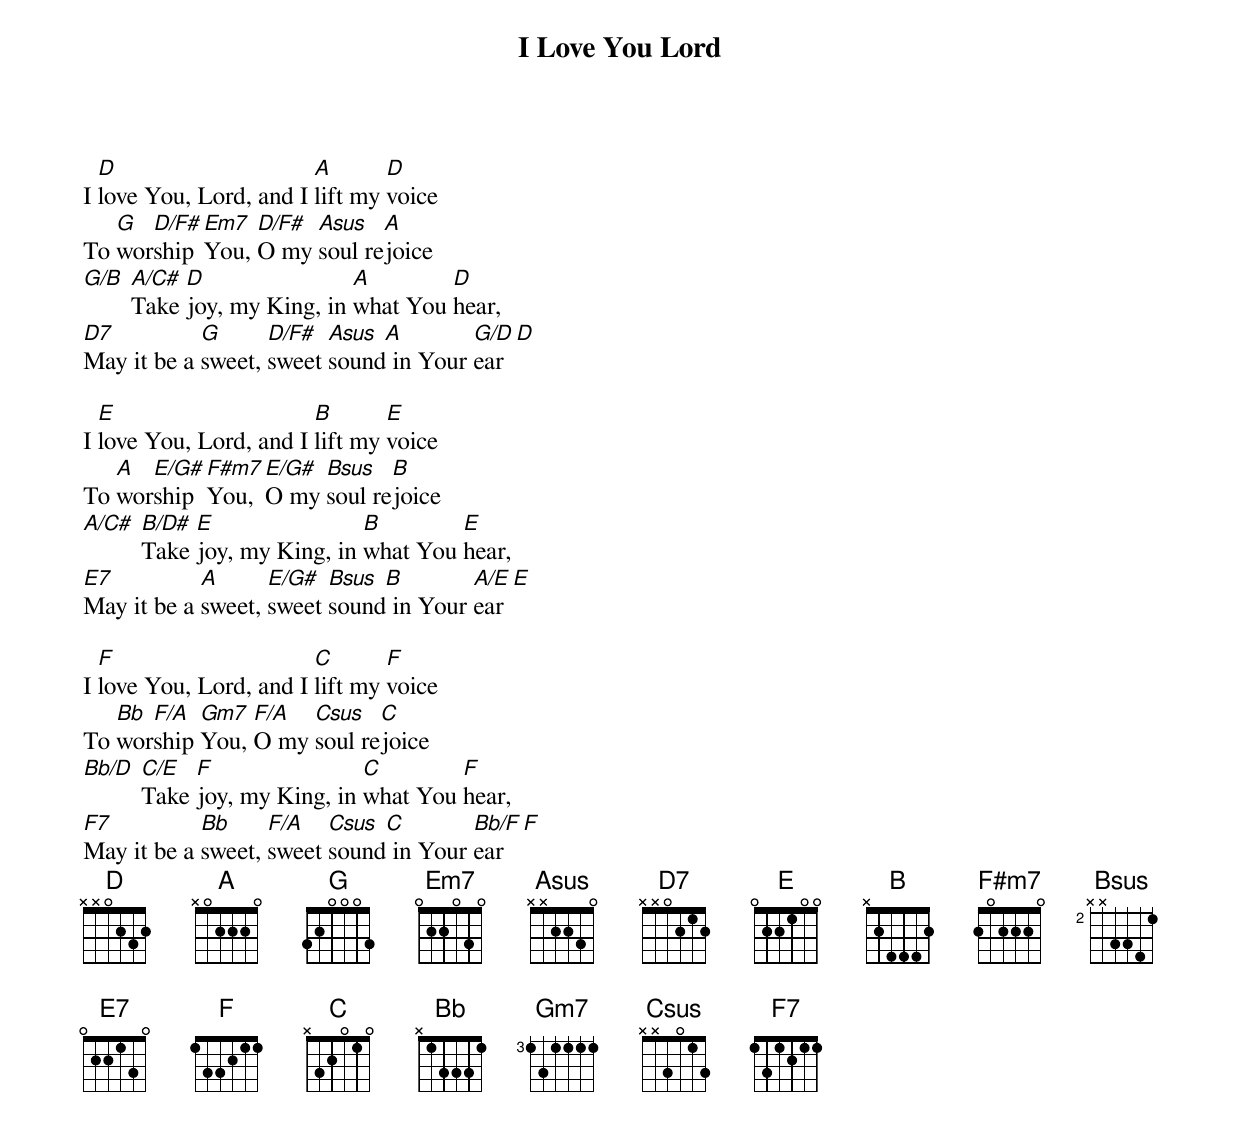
{title: I Love You Lord}
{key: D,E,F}
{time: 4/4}
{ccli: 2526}
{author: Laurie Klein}
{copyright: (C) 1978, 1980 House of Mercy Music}

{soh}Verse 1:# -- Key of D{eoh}
I [D]love You, Lord, and I [A]lift my [D]voice
To [G]wor[D/F#]ship [Em7]You, [D/F#]O my [Asus]soul re[A]joice
[G/B] [A/C#]Take [D]joy, my King, in [A]what You [D]hear,
[D7]May it be a [G]sweet, [D/F#]sweet [Asus  A]sound in Your [G/D]ear [D]

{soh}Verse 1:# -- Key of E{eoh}
I [E]love You, Lord, and I [B]lift my [E]voice
To [A]wor[E/G#]ship [F#m7]You, [E/G#]O my [Bsus]soul re[B]joice
[A/C#] [B/D#]Take [E]joy, my King, in [B]what You [E]hear,
[E7]May it be a [A]sweet, [E/G#]sweet [Bsus  B]sound in Your [A/E]ear [E]

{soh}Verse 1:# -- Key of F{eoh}
I [F]love You, Lord, and I [C]lift my [F]voice
To [Bb]wor[F/A]ship [Gm7]You, [F/A]O my [Csus]soul re[C]joice
[Bb/D] [C/E]Take [F]joy, my King, in [C]what You [F]hear,
[F7]May it be a [Bb]sweet, [F/A]sweet [Csus  C]sound in Your [Bb/F]ear [F]
